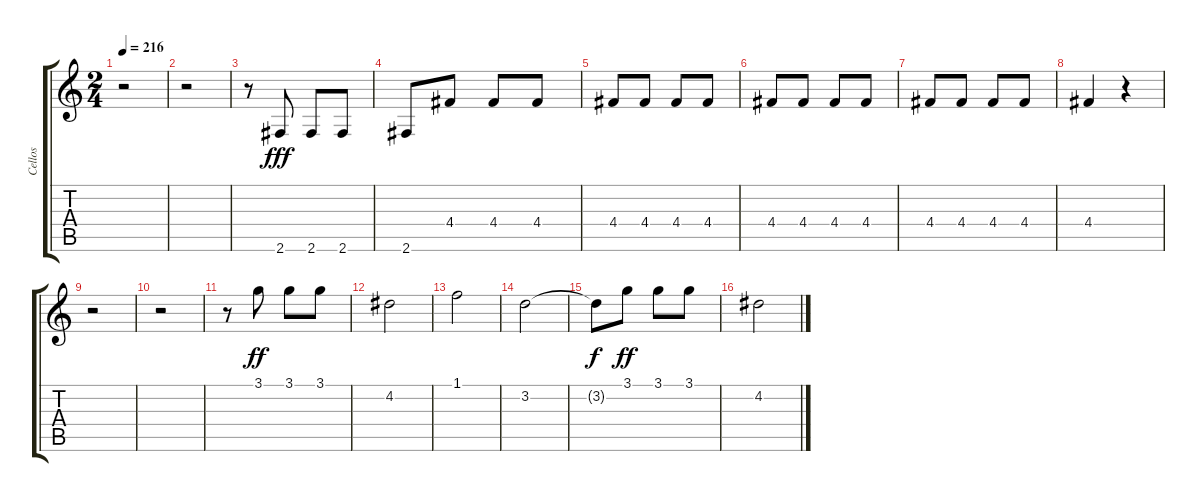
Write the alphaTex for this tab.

\track ("Cellos" "Cellos") {instrument contrabass}
\staff {score tabs}
\tuning (E4 B3 G3 D3 A2 E2) {hide}
\ts (2 4)
\tempo 216
\clef g2
\ks c
r.2{dy fff} |
r.2 |
r.8 2.6.8 2.6.8 2.6.8 |
2.6.8 4.4.8 4.4.8 4.4.8 |
4.4.8 4.4.8 4.4.8 4.4.8 |
4.4.8 4.4.8 4.4.8 4.4.8 |
4.4.8 4.4.8 4.4.8 4.4.8 |
4.4.4 r.4 |
r.2 |
r.2 |
r.8 3.1.8{dy ff} 3.1.8 3.1.8 |
4.2.2 |
1.1.2 |
3.2.2 |
3.2{t}.8{dy f} 3.1.8{dy ff} 3.1.8 3.1.8 |
4.2.2
